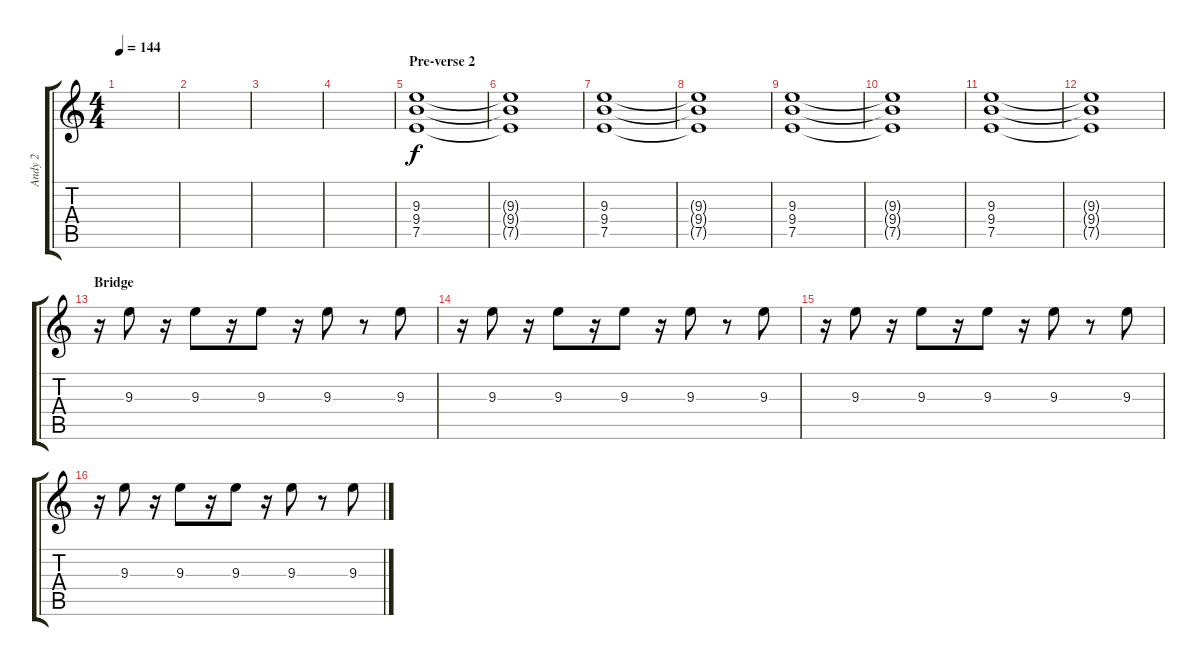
\track ("Andy 2" "Andy 2") {instrument distortionguitar}
\staff {score tabs}
\tuning (E4 B3 G3 D3 A2 E2) {hide}
\ts (4 4)
\tempo 144
\clef g2
\ks c
|
|
|
|
\section ("" "Pre-verse 2")
(9.3 9.4 7.5).1 |
(9.3{t} 9.4{t} 7.5{t}).1 |
(9.3 9.4 7.5).1 |
(9.3{t} 9.4{t} 7.5{t}).1 |
(9.3 9.4 7.5).1 |
(9.3{t} 9.4{t} 7.5{t}).1 |
(9.3 9.4 7.5).1 |
(9.3{t} 9.4{t} 7.5{t}).1 |
\section ("" "Bridge")
r.16 9.3.8 r.16 9.3.8 r.16 9.3.8 r.16 9.3.8 r.8 9.3.8 |
r.16 9.3.8 r.16 9.3.8 r.16 9.3.8 r.16 9.3.8 r.8 9.3.8 |
r.16 9.3.8 r.16 9.3.8 r.16 9.3.8 r.16 9.3.8 r.8 9.3.8 |
r.16 9.3.8 r.16 9.3.8 r.16 9.3.8 r.16 9.3.8 r.8 9.3.8
